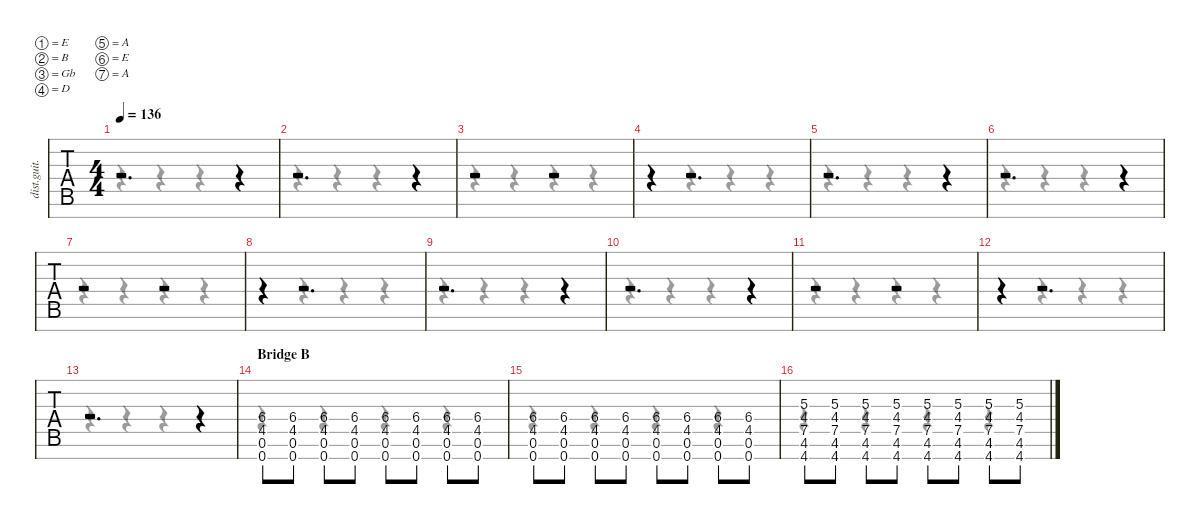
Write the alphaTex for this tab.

\defaultSystemsLayout 4
\hideDynamics
\bracketExtendMode nobrackets
\track ("Rhythm Guitar 2" "dist.guit.") {instrument distortionguitar}
\staff {tabs}
\tuning (E4 B3 Gb3 D3 A2 E2 A1)
\voice
\ts (4 4)
\tempo 136
\clef g2
\ks c
r.2{d dy f beam Up} r.4{beam Up} |
r.2{d beam Up} r.4{beam Up} |
r.2{beam Up} r.2{beam Up} |
r.4{beam Up} r.2{d beam Up} |
r.2{d beam Up} r.4{beam Up} |
r.2{d beam Up} r.4{beam Up} |
r.2{beam Up} r.2{beam Up} |
r.4{beam Up} r.2{d beam Up} |
r.2{d beam Up} r.4{beam Up} |
r.2{d beam Up} r.4{beam Up} |
r.2{beam Up} r.2{beam Up} |
r.4{beam Up} r.2{d beam Up} |
r.2{d beam Up} r.4{beam Up} |
\section ("" "Bridge B")
(6.4{acc #} 4.5{acc #} 0.6 0.7).8{beam Up} (6.4{acc #} 4.5{acc #} 0.6 0.7).8{beam Up} (6.4{acc #} 4.5{acc #} 0.6 0.7).8{beam Up} (6.4{acc #} 4.5{acc #} 0.6 0.7).8{beam Up} (6.4{acc #} 4.5{acc #} 0.6 0.7).8{beam Up} (6.4{acc #} 4.5{acc #} 0.6 0.7).8{beam Up} (6.4{acc #} 4.5{acc #} 0.6 0.7).8{beam Up} (6.4{acc #} 4.5{acc #} 0.6 0.7).8{beam Up} |
(6.4{acc #} 4.5{acc #} 0.6 0.7).8{beam Up} (6.4{acc #} 4.5{acc #} 0.6 0.7).8{beam Up} (6.4{acc #} 4.5{acc #} 0.6 0.7).8{beam Up} (6.4{acc #} 4.5{acc #} 0.6 0.7).8{beam Up} (6.4{acc #} 4.5{acc #} 0.6 0.7).8{beam Up} (6.4{acc #} 4.5{acc #} 0.6 0.7).8{beam Up} (6.4{acc #} 4.5{acc #} 0.6 0.7).8{beam Up} (6.4{acc #} 4.5{acc #} 0.6 0.7).8{beam Up} |
(5.3 4.4{acc #} 7.5 4.6{acc #} 4.7{acc #}).8{beam Up} (5.3 4.4{acc #} 7.5 4.6{acc #} 4.7{acc #}).8{beam Up} (5.3 4.4{acc #} 7.5 4.6{acc #} 4.7{acc #}).8{beam Up} (5.3 4.4{acc #} 7.5 4.6{acc #} 4.7{acc #}).8{beam Up} (5.3 4.4{acc #} 7.5 4.6{acc #} 4.7{acc #}).8{beam Up} (5.3 4.4{acc #} 7.5 4.6{acc #} 4.7{acc #}).8{beam Up} (5.3 4.4{acc #} 7.5 4.6{acc #} 4.7{acc #}).8{beam Up} (5.3 4.4{acc #} 7.5 4.6{acc #} 4.7{acc #}).8{beam Up}
\voice
\clef g2
\ottava regular
\simile none
\ks c
r.4{dy mf beam Down} r.4{beam Down} r.4{beam Down} r.4{beam Down} |
r.4{beam Down} r.4{beam Down} r.4{beam Down} r.4{beam Down} |
r.4{beam Down} r.4{beam Down} r.4{beam Down} r.4{beam Down} |
r.4{beam Down} r.4{beam Down} r.4{beam Down} r.4{beam Down} |
r.4{beam Down} r.4{beam Down} r.4{beam Down} r.4{beam Down} |
r.4{beam Down} r.4{beam Down} r.4{beam Down} r.4{beam Down} |
r.4{beam Down} r.4{beam Down} r.4{beam Down} r.4{beam Down} |
r.4{beam Down} r.4{beam Down} r.4{beam Down} r.4{beam Down} |
r.4{beam Down} r.4{beam Down} r.4{beam Down} r.4{beam Down} |
r.4{beam Down} r.4{beam Down} r.4{beam Down} r.4{beam Down} |
r.4{beam Down} r.4{beam Down} r.4{beam Down} r.4{beam Down} |
r.4{beam Down} r.4{beam Down} r.4{beam Down} r.4{beam Down} |
r.4{beam Down} r.4{beam Down} r.4{beam Down} r.4{beam Down} |
r.4{beam Down} r.4{beam Down} r.4{beam Down} r.4{beam Down} |
r.4{beam Down} r.4{beam Down} r.4{beam Down} r.4{beam Down} |
r.4{beam Down} r.4{beam Down} r.4{beam Down} r.4{beam Down}
